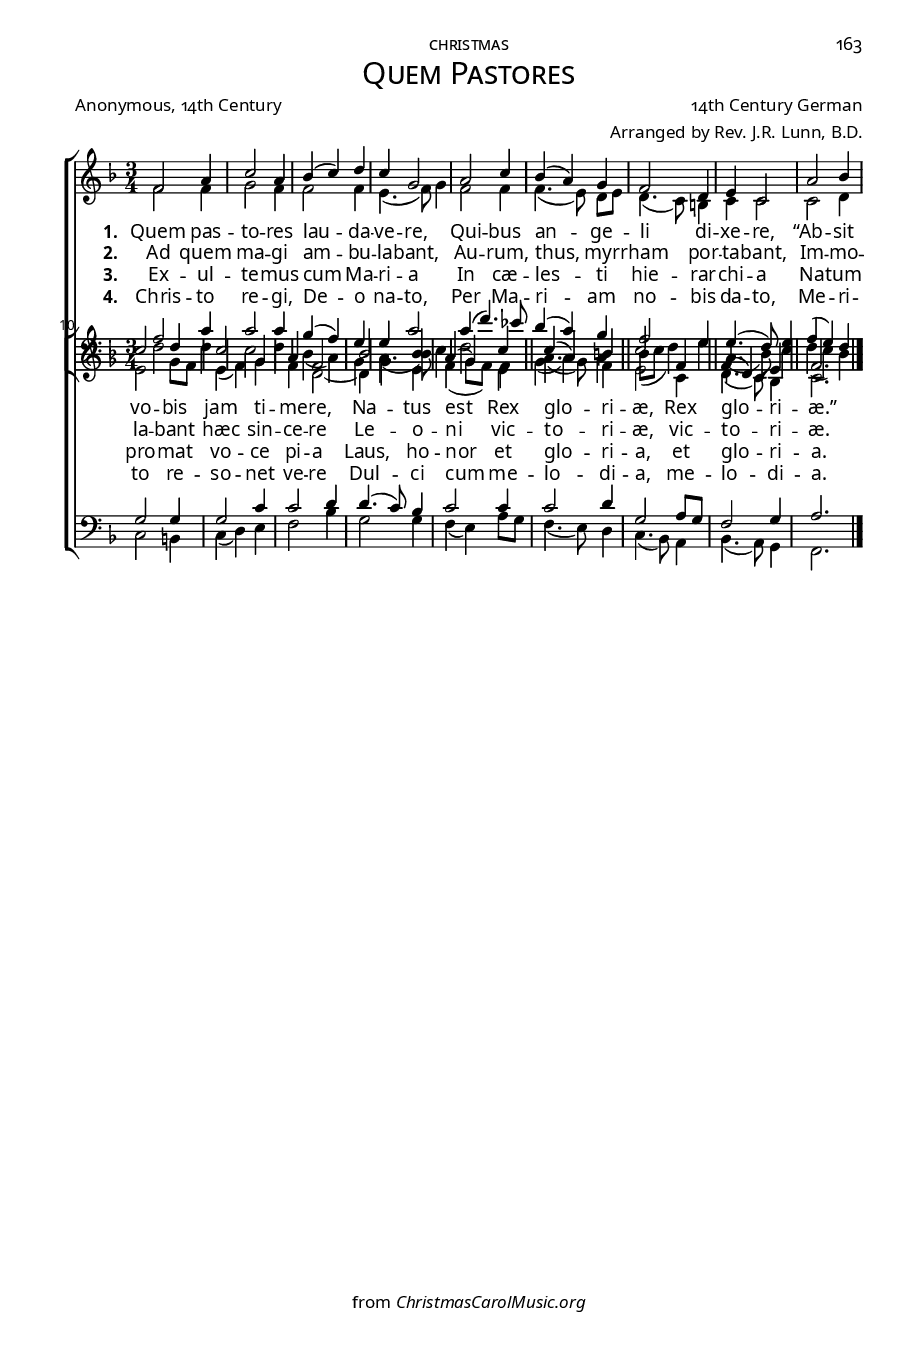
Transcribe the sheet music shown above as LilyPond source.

\version "2.14.2"
\include "util.ly"
\header {
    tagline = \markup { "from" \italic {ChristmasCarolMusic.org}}

    title = \markup{\override #'(font-name . "Garamond Premr Pro Smbd Subh"){ \abs-fontsize #15 \smallCapsOldStyle"Quem Pastores"}}
    poet = \markup\oldStyleNum"Anonymous, 14th Century"
    composer = \markup\oldStyleNum"14th Century German"
    arranger = \markup\oldStyleNum"Arranged by Rev. J.R. Lunn, B.D."
  }
\paper {
  print-all-headers = ##f
  paper-height = 9\in
  paper-width = 6\in
  indent = 0\in
  %system-system-spacing = #'((basic-distance . 10) (padding . 0))
  system-system-spacing =
    #'((basic-distance . 0)
       (minimum-distance . 0)
       (padding . -15)
       (stretchability . 100))
  score-markup-spacing =
    #'((basic-distance . 0)
       (minimum-distance . 0)
       (padding . 0)
       (stretchability . 0))
  ragged-last-bottom = ##t
  ragged-bottom = ##f
  two-sided = ##t
  inner-margin = 0.5\in
  outer-margin = 0.25\in
  top-margin = 0.25\in
  bottom-margin = 0.25\in
  first-page-number = #163
  print-first-page-number = ##t
  headerLine = \markup{ \smallCapsOldStyle"christmas"}
  oddHeaderMarkup = \markup\fill-line{
     \abs-fontsize #8.5
     \combine 
        \fill-line{"" \on-the-fly #print-page-number-check-first
        \oldStylePageNum""
        }
        \fill-line{\headerLine}
  }
  evenHeaderMarkup = \markup {
     \abs-fontsize #8.5
     \combine
        \on-the-fly #print-page-number-check-first
        \oldStylePageNum""
        \fill-line{\headerLine}
  }
}
#(set-global-staff-size 15) \paper{ #(define fonts (make-pango-font-tree "GoudyOlSt BT" "Garamond Premier Pro" "Garamond Premier Pro" (/ 15 20))) }
global = {
  \key f \major
  \time 3/4
  \autoBeamOff
  \override DynamicLineSpanner #'staff-padding = #0.0
  \override DynamicLineSpanner #'Y-extent = #'(-1 . 1)
}

sopMusic = \relative c' {
  f2 a4 |
  c2 a4 |
  bes( c) d |
  c g2 |
  a2 c4 |
  
  bes( a) g |
  f2 d4 |
  e4 c2 |
  a'2 bes4 |
  c2 d4 |
  
  c2 g4 |
  a4 f2 |
  bes2 bes4 |
  a( g) c |
  c( a) b |
  c2 f,4 |
  f( d) e |
  f2. \bar "|."
}
sopWords = \lyricmode {
  
}

altoMusic = \relative c' {
  f2 f4 |
  g2 f4 |
  f2 f4 |
  e4.( f8) g4 |
  f2 f4 f4.( e8) d[ e] |
  
  d4.( c8) b4 |
  c4 c2 |
  c2 d4 |
  e2 g8[ f] |
  e4( f) g |
  f4 d2~ |
  
  d4 g e |
  f( g8[ f]) e4 |
  a4.( g8) f4 |
  e2 c4 |
  d4.( c8) bes4 |
  c2. \bar "|."
}
altoWords = \lyricmode {
  \dropLyricsIX
  \set stanza = #"1. "
  Quem pas -- to -- res lau -- da -- ve -- re,
  Qui -- bus an -- ge -- li di -- xe -- re,
  “Ab -- sit vo -- bis jam ti -- me -- 
  re,
  Na -- \unset associatedVoice
  tus est Rex glo -- ri -- æ,
  Rex glo -- ri -- æ.”
}
altoWordsII = \lyricmode {
  \dropLyricsIX
%\markup\italic
  \set stanza = #"2. "
  Ad quem ma -- gi am -- bu -- la -- bant,
  Au -- rum, thus, myr -- rham por -- ta -- bant,
  Im -- mo -- la -- bant hæc sin -- ce -- 
  re
  Le -- \unset associatedVoice
  o -- ni vic -- to -- ri -- æ,
  vic -- to -- ri -- æ.
}
altoWordsIII = \lyricmode {
  \dropLyricsIX
  \set stanza = #"3. "
  Ex -- ul -- te -- mus cum Ma -- ri -- a
  In cæ -- les -- ti hie -- rar -- chi -- a
  Na -- tum pro -- mat vo -- ce pi -- 
  a
  Laus, \unset associatedVoice
  ho -- nor et glo -- ri -- a,
  et glo -- ri -- a.
}
altoWordsIV = \lyricmode {
  \dropLyricsIX
  \set stanza = #"4. "
  Chris -- to re -- gi, De -- o na -- to,
  Per Ma -- ri -- am no -- bis da -- to,
  Me -- ri -- to re -- so -- net ve -- 
  re
  Dul -- \unset associatedVoice
  ci cum me -- lo -- di -- a,
  me -- lo -- di -- a.
}
altoWordsV = \lyricmode {
  \set stanza = #"5. "
  \set ignoreMelismata = ##t
}
altoWordsVI = \lyricmode {
  \set stanza = #"6. "
  \set ignoreMelismata = ##t
}
tenorMusic = \relative c' {
  a2 c4 |
  c2 c4 |
  bes( a) g |
  g c2 |
  c4( f4.) ees8 |
  d4( c) bes |
  
  a2 g4 |
  g4.( f8) g4 |
  a( g) f |
  g2 g4 |
  g2 c4 |
  c2 d4 |
  
  d4.( c8) bes4 |
  c2 c4 |
  c2 d4 |
  g,2 a8[ g] |
  f2 g4 |
  a2. \bar "|."
}
tenorWords = \lyricmode {

}

bassMusic = \relative c {
  f2 f4 |
  e2 f4 |
  d( c) bes |
  c4.( d8) e4 |
  f2 a,4 |
  bes( c) c |
  
  d8([ e] f4) g |
  c,4.( d8) e4 |
  f( e) d |
  c2 b4 |
  c( d) e |
  f2 bes4 |
  
  g2 g4 |
  f( e) a8[ g] |
  f4.( e8) d4 |
  c4.( bes8) a4 |
  bes4.( a8) g4 |
  f2. \bar "|."
}
bassWords = \lyricmode {

}

pianoRH = \relative c' {
  
}
pianoLH = \relative c' {
  
}

\score {
  <<
   \new ChoirStaff <<
    \new Staff = women <<
      \new Voice = "sopranos" { \voiceOne << \global \sopMusic >> }
      \new Voice = "altos" { \voiceTwo << \global \altoMusic >> }
    >>
   \new Staff = men <<
      \clef bass
      \new Voice = "tenors" { \voiceOne << \global \tenorMusic >> }
      \new Voice = "basses" { \voiceTwo << \global \bassMusic >> }
    >>
    \new Lyrics \with { alignAboveContext = #"women" \override VerticalAxisGroup #'nonstaff-relatedstaff-spacing = #'((basic-distance . 1))} \lyricsto "sopranos" \sopWords
    \new Lyrics = "altosVI"  \with { alignBelowContext = #"women" } \lyricsto "sopranos" \altoWordsVI
    \new Lyrics = "altosV"  \with { alignBelowContext = #"women" } \lyricsto "sopranos" \altoWordsV
    \new Lyrics = "altosIV"  \with { alignBelowContext = #"women" } \lyricsto "sopranos" \altoWordsIV
    \new Lyrics = "altosIII"  \with { alignBelowContext = #"women" } \lyricsto "sopranos" \altoWordsIII
    \new Lyrics = "altosII"  \with { alignBelowContext = #"women" } \lyricsto "sopranos" \altoWordsII
    \new Lyrics = "altos"  \with { alignBelowContext = #"women" \override VerticalAxisGroup #'nonstaff-relatedstaff-spacing = #'((padding . -0.5))} \lyricsto "sopranos" \altoWords
    \new Lyrics \with { alignAboveContext = #"men" \override VerticalAxisGroup #'nonstaff-relatedstaff-spacing = #'((basic-distance . 1)) } \lyricsto "tenors" \tenorWords
    \new Lyrics \with { alignBelowContext = #"men" \override VerticalAxisGroup #'nonstaff-relatedstaff-spacing = #'((basic-distance . 1)) } \lyricsto "basses" \bassWords
  >>
%    \new PianoStaff << \new Staff { \new Voice { \pianoRH } } \new Staff { \clef "bass" \pianoLH } >>
  >>
  \layout {
    \context {
      \Score
      \override SpacingSpanner #'base-shortest-duration = #(ly:make-moment 1 2)
      \override SpacingSpanner #'common-shortest-duration = #(ly:make-moment 1 2)
    }
    \context {
      % Remove all empty staves
      % \Staff \RemoveEmptyStaves \override VerticalAxisGroup #'remove-first = ##t
    }
    \context {
      \Lyrics
      \override LyricText #'X-offset = #center-on-word
    }
  }
  
  \midi {
    \tempo 4 = 120
    \set Staff.midiInstrument = "flute"
  
    \context {
      \Voice
      \remove "Dynamic_performer"
    }
  }
}
